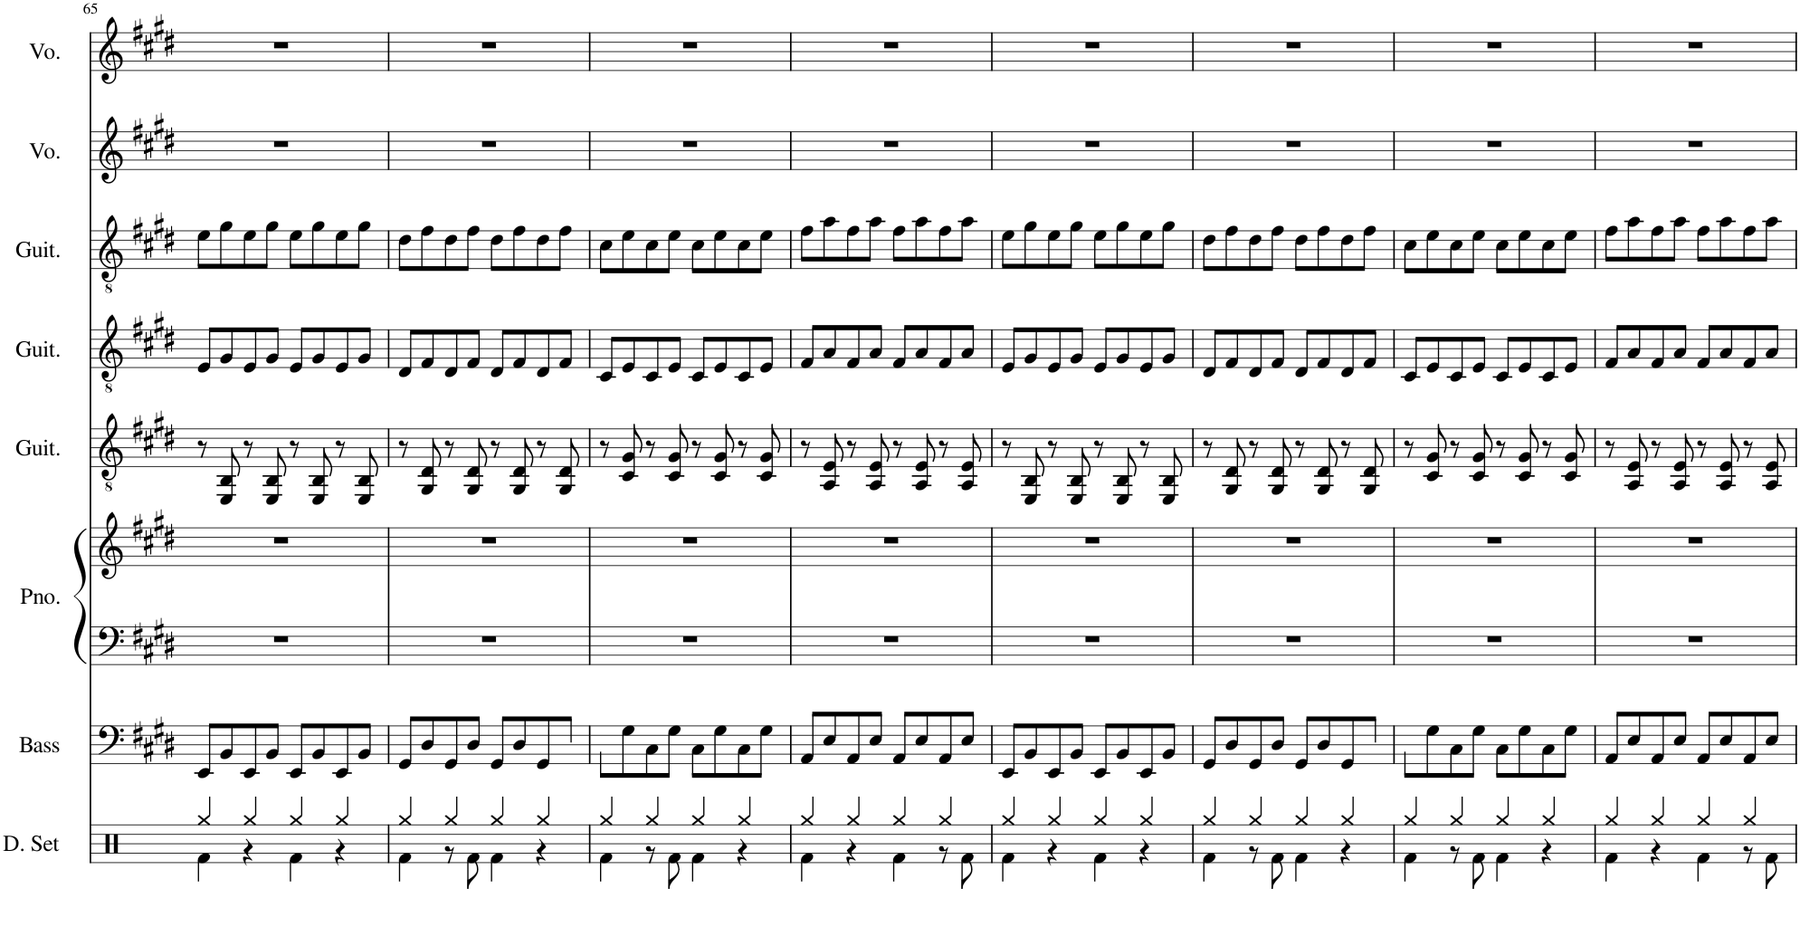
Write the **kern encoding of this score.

**kern	**kern	**kern	**kern	**kern	**kern	**kern	**kern	**kern
*part8	*part7	*part6	*part6	*part5	*part4	*part3	*part2	*part1
*staff9	*staff8	*staff7	*staff6	*staff5	*staff4	*staff3	*staff2	*staff1
*I"Drumset	*I"Acoustic Bass	*I"Piano	*	*I"Acoustic Guitar	*I"Acoustic Guitar	*I"Acoustic Guitar	*I"Voice	*I"Voice
*I'D. Set	*I'Bass	*I'Pno.	*	*I'Guit.	*I'Guit.	*I'Guit.	*I'Vo.	*I'Vo.
!!LO:PB:g=z
*clefX	*clefF4	*clefF4	*clefG2	*clefGv2	*clefGv2	*clefGv2	*clefG2	*clefG2
*	*Trd7c12	*	*	*	*	*	*	*
*k[]	*k[f#c#g#d#]	*k[f#c#g#d#]	*k[f#c#g#d#]	*k[f#c#g#d#]	*k[f#c#g#d#]	*k[f#c#g#d#]	*k[f#c#g#d#]	*k[f#c#g#d#]
*M4/4	*M4/4	*M4/4	*M4/4	*M4/4	*M4/4	*M4/4	*M4/4	*M4/4
=65	=65	=65	=65	=65	=65	=65	=65	=65
*^	*	*	*	*	*	*	*	*
4Rgg/	4Rf\	8EE/L	1r	1r	8r	8E/L	8e\L	1r	1r
.	.	8BB/	.	.	8EE/ 8BB/	8G#/	8g#\	.	.
4Rgg/	4r	8EE/	.	.	8r	8E/	8e\	.	.
.	.	8BB/J	.	.	8EE/ 8BB/	8G#/J	8g#\J	.	.
4Rgg/	4Rf\	8EE/L	.	.	8r	8E/L	8e\L	.	.
.	.	8BB/	.	.	8EE/ 8BB/	8G#/	8g#\	.	.
4Rgg/	4r	8EE/	.	.	8r	8E/	8e\	.	.
.	.	8BB/J	.	.	8EE/ 8BB/	8G#/J	8g#\J	.	.
=66	=66	=66	=66	=66	=66	=66	=66	=66	=66
4Rgg/	4Rf\	8GG#/L	1r	1r	8r	8D#/L	8d#\L	1r	1r
.	.	8D#/	.	.	8GG#/ 8D#/	8F#/	8f#\	.	.
4Rgg/	8r	8GG#/	.	.	8r	8D#/	8d#\	.	.
.	8Rf\	8D#/J	.	.	8GG#/ 8D#/	8F#/J	8f#\J	.	.
4Rgg/	4Rf\	8GG#/L	.	.	8r	8D#/L	8d#\L	.	.
.	.	8D#/	.	.	8GG#/ 8D#/	8F#/	8f#\	.	.
4Rgg/	4r	8GG#/	.	.	8r	8D#/	8d#\	.	.
.	.	8D#/J	.	.	8GG#/ 8D#/	8F#/J	8f#\J	.	.
=67	=67	=67	=67	=67	=67	=67	=67	=67	=67
4Rgg/	4Rf\	8C#\L	1r	1r	8r	8C#/L	8c#\L	1r	1r
.	.	8G#\	.	.	8C#/ 8G#/	8E/	8e\	.	.
4Rgg/	8r	8C#\	.	.	8r	8C#/	8c#\	.	.
.	8Rf\	8G#\J	.	.	8C#/ 8G#/	8E/J	8e\J	.	.
4Rgg/	4Rf\	8C#\L	.	.	8r	8C#/L	8c#\L	.	.
.	.	8G#\	.	.	8C#/ 8G#/	8E/	8e\	.	.
4Rgg/	4r	8C#\	.	.	8r	8C#/	8c#\	.	.
.	.	8G#\J	.	.	8C#/ 8G#/	8E/J	8e\J	.	.
=68	=68	=68	=68	=68	=68	=68	=68	=68	=68
4Rgg/	4Rf\	8AA/L	1r	1r	8r	8F#/L	8f#\L	1r	1r
.	.	8E/	.	.	8AA/ 8E/	8A/	8a\	.	.
4Rgg/	4r	8AA/	.	.	8r	8F#/	8f#\	.	.
.	.	8E/J	.	.	8AA/ 8E/	8A/J	8a\J	.	.
4Rgg/	4Rf\	8AA/L	.	.	8r	8F#/L	8f#\L	.	.
.	.	8E/	.	.	8AA/ 8E/	8A/	8a\	.	.
4Rgg/	8r	8AA/	.	.	8r	8F#/	8f#\	.	.
.	8Rf\	8E/J	.	.	8AA/ 8E/	8A/J	8a\J	.	.
=69	=69	=69	=69	=69	=69	=69	=69	=69	=69
4Rgg/	4Rf\	8EE/L	1r	1r	8r	8E/L	8e\L	1r	1r
.	.	8BB/	.	.	8EE/ 8BB/	8G#/	8g#\	.	.
4Rgg/	4r	8EE/	.	.	8r	8E/	8e\	.	.
.	.	8BB/J	.	.	8EE/ 8BB/	8G#/J	8g#\J	.	.
4Rgg/	4Rf\	8EE/L	.	.	8r	8E/L	8e\L	.	.
.	.	8BB/	.	.	8EE/ 8BB/	8G#/	8g#\	.	.
4Rgg/	4r	8EE/	.	.	8r	8E/	8e\	.	.
.	.	8BB/J	.	.	8EE/ 8BB/	8G#/J	8g#\J	.	.
=70	=70	=70	=70	=70	=70	=70	=70	=70	=70
4Rgg/	4Rf\	8GG#/L	1r	1r	8r	8D#/L	8d#\L	1r	1r
.	.	8D#/	.	.	8GG#/ 8D#/	8F#/	8f#\	.	.
4Rgg/	8r	8GG#/	.	.	8r	8D#/	8d#\	.	.
.	8Rf\	8D#/J	.	.	8GG#/ 8D#/	8F#/J	8f#\J	.	.
4Rgg/	4Rf\	8GG#/L	.	.	8r	8D#/L	8d#\L	.	.
.	.	8D#/	.	.	8GG#/ 8D#/	8F#/	8f#\	.	.
4Rgg/	4r	8GG#/	.	.	8r	8D#/	8d#\	.	.
.	.	8D#/J	.	.	8GG#/ 8D#/	8F#/J	8f#\J	.	.
=71	=71	=71	=71	=71	=71	=71	=71	=71	=71
4Rgg/	4Rf\	8C#\L	1r	1r	8r	8C#/L	8c#\L	1r	1r
.	.	8G#\	.	.	8C#/ 8G#/	8E/	8e\	.	.
4Rgg/	8r	8C#\	.	.	8r	8C#/	8c#\	.	.
.	8Rf\	8G#\J	.	.	8C#/ 8G#/	8E/J	8e\J	.	.
4Rgg/	4Rf\	8C#\L	.	.	8r	8C#/L	8c#\L	.	.
.	.	8G#\	.	.	8C#/ 8G#/	8E/	8e\	.	.
4Rgg/	4r	8C#\	.	.	8r	8C#/	8c#\	.	.
.	.	8G#\J	.	.	8C#/ 8G#/	8E/J	8e\J	.	.
=72	=72	=72	=72	=72	=72	=72	=72	=72	=72
4Rgg/	4Rf\	8AA/L	1r	1r	8r	8F#/L	8f#\L	1r	1r
.	.	8E/	.	.	8AA/ 8E/	8A/	8a\	.	.
4Rgg/	4r	8AA/	.	.	8r	8F#/	8f#\	.	.
.	.	8E/J	.	.	8AA/ 8E/	8A/J	8a\J	.	.
4Rgg/	4Rf\	8AA/L	.	.	8r	8F#/L	8f#\L	.	.
.	.	8E/	.	.	8AA/ 8E/	8A/	8a\	.	.
4Rgg/	8r	8AA/	.	.	8r	8F#/	8f#\	.	.
.	8Rf\	8E/J	.	.	8AA/ 8E/	8A/J	8a\J	.	.
*v	*v	*	*	*	*	*	*	*	*
=	=	=	=	=	=	=	=	=
*-	*-	*-	*-	*-	*-	*-	*-	*-
